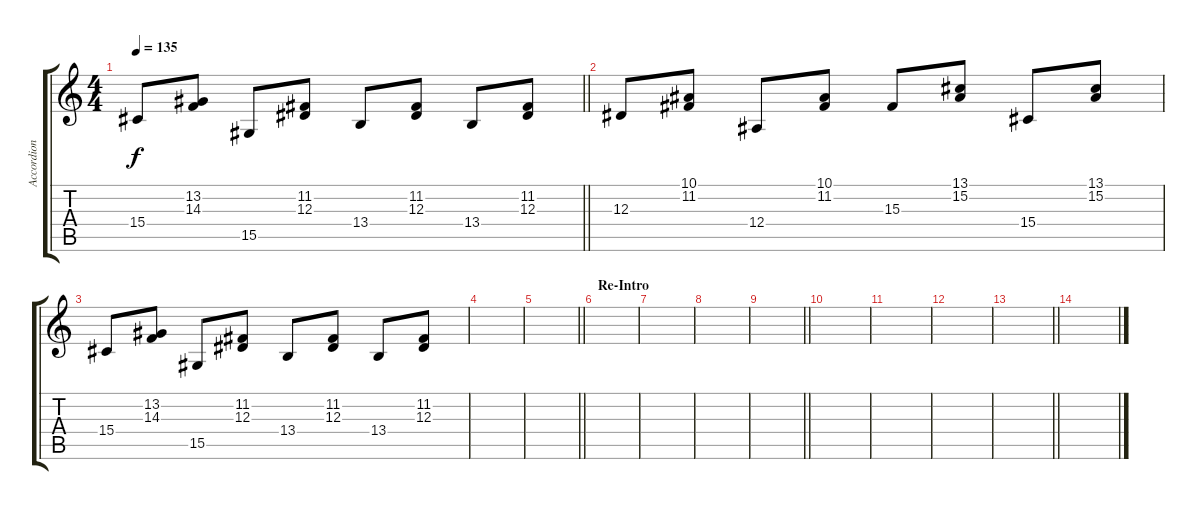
\track ("Accordion" "Accordion") {instrument accordion}
\staff {score tabs}
\tuning (C4 G3 Eb3 Bb2 F2 C2) {hide}
\ts (4 4)
\tempo 135
\clef g2
\barLineRight lightlight
\ks c
15.4.8{dy f} (13.2 14.3).8 15.5.8 (11.2 12.3).8 13.4.8 (11.2 12.3).8 13.4.8 (11.2 12.3).8 |
\section ("" "")
12.3.8 (10.1 11.2).8 12.4.8 (10.1 11.2).8 15.3.8 (13.1 15.2).8 15.4.8 (13.1 15.2).8 |
15.4.8 (13.2 14.3).8 15.5.8 (11.2 12.3).8 13.4.8 (11.2 12.3).8 13.4.8 (11.2 12.3).8 |
|
\barLineRight lightlight
|
\section ("" "Re-Intro")
|
|
|
\barLineRight lightlight
|
\section ("" "")
|
|
|
\barLineRight lightlight
|
\section ("" "")
